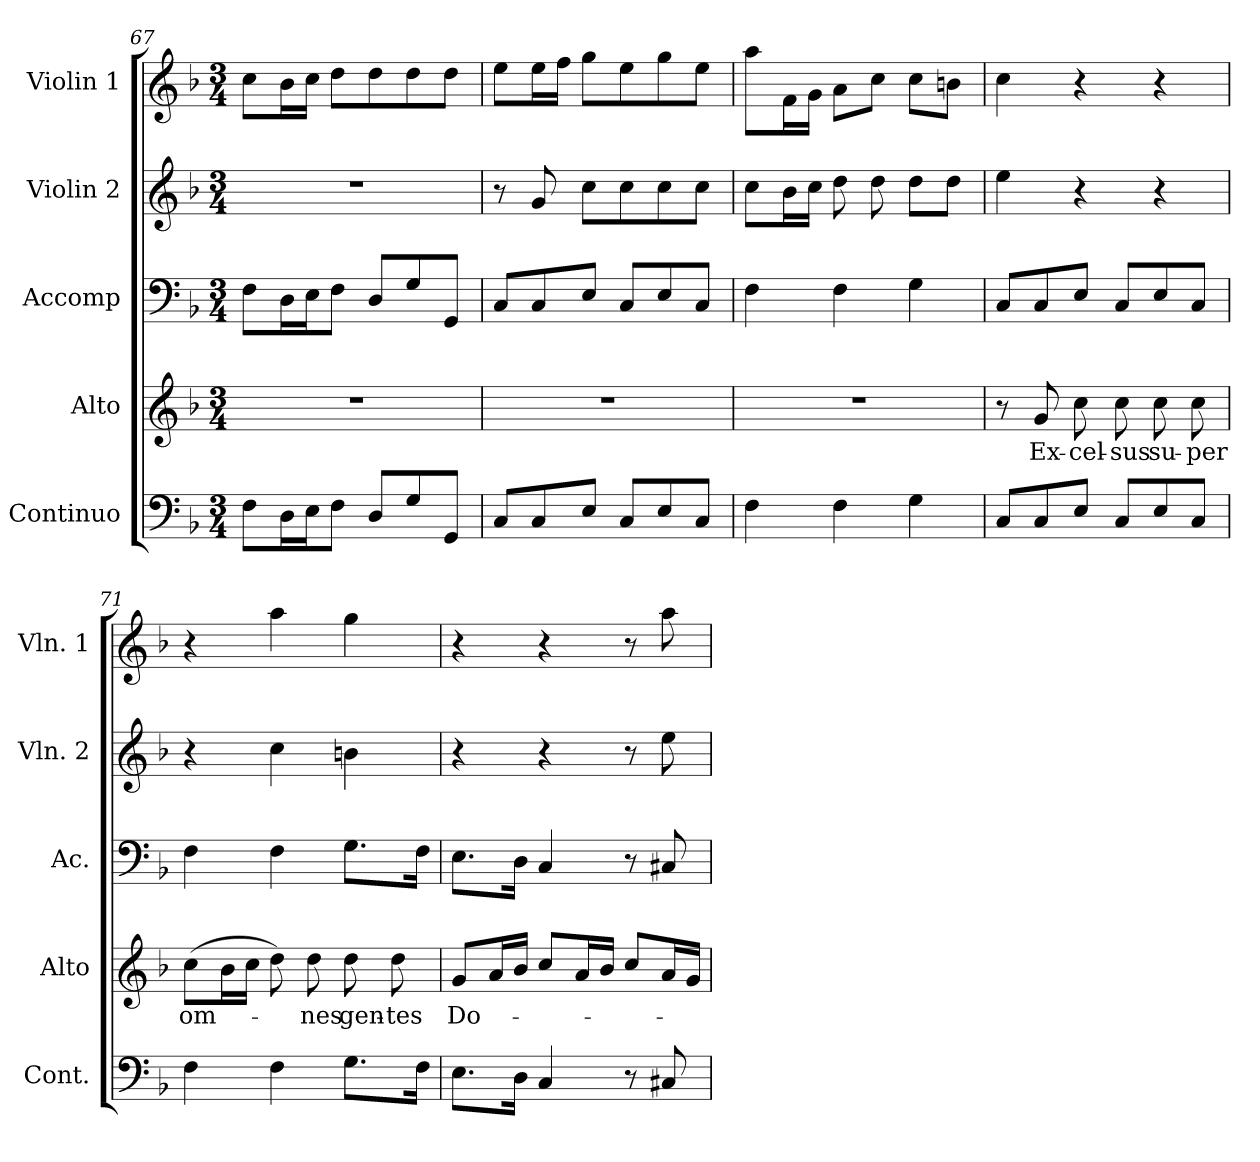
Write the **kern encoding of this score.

**kern	**kern	**text	**kern	**kern	**kern
*part5	*part4	*part4	*part3	*part2	*part1
*staff5	*staff4	*staff4	*staff3	*staff2	*staff1
*I"Continuo	*I"Alto	*	*I"Accomp	*I"Violin 2	*I"Violin 1
*I'Cont.	*I'Alto	*	*I'Ac.	*I'Vln. 2	*I'Vln. 1
*clefF4	*clefG2	*	*clefF4	*clefG2	*clefG2
*k[b-]	*k[b-]	*	*k[b-]	*k[b-]	*k[b-]
*F:	*F:	*	*F:	*F:	*F:
*M3/4	*M3/4	*	*M3/4	*M3/4	*M3/4
=67	=67	=67	=67	=67	=67
!	!LO:N:vis=1	!	!	!LO:N:vis=1	!
8Fi\L	2.r	.	8Fi\L	2.r	8cci\L
16Di\L	.	.	16Di\L	.	16b-i\L
16Ei\J	.	.	16Ei\J	.	16cci\JJ
8Fi\J	.	.	8Fi\J	.	8ddi\L
8Di/L	.	.	8Di/L	.	8ddi\
8Gi/	.	.	8Gi/	.	8ddi\
8GGi/J	.	.	8GGi/J	.	8ddi\J
=68	=68	=68	=68	=68	=68
!	!LO:N:vis=1	!	!	!	!
8Ci/L	2.r	.	8Ci/L	8r	8eei\L
8Ci/	.	.	8Ci/	8gi/	16eei\L
.	.	.	.	.	16ffi\JJ
8Ei/J	.	.	8Ei/J	8cci\L	8ggi\L
8Ci/L	.	.	8Ci/L	8cci\	8eei\
8Ei/	.	.	8Ei/	8cci\	8ggi\
8Ci/J	.	.	8Ci/J	8cci\J	8eei\J
=69	=69	=69	=69	=69	=69
!	!LO:N:vis=1	!	!	!	!
4Fi\	2.r	.	4Fi\	8cci\L	8aai\L
.	.	.	.	16b-i\L	16fi\L
.	.	.	.	16cci\JJ	16gi\JJ
4Fi\	.	.	4Fi\	8ddi\	8ai\L
.	.	.	.	8ddi\	8cci\J
4Gi\	.	.	4Gi\	8ddi\L	8cci\L
.	.	.	.	8ddi\J	8bni\J
=70	=70	=70	=70	=70	=70
8Ci/L	8r	.	8Ci/L	4eei\	4cci\
!	!	!LO:LY:b:color=#000000	!	!	!
8Ci/	8gi/	Ex-	8Ci/	.	.
!	!	!LO:LY:b:color=#000000	!	!	!
8Ei/J	8cci\	-cel-	8Ei/J	4r	4r
!	!	!LO:LY:b:color=#000000	!	!	!
8Ci/L	8cci\	-sus	8Ci/L	.	.
!	!	!LO:LY:b:color=#000000	!	!	!
8Ei/	8cci\	su-	8Ei/	4r	4r
!	!	!LO:LY:b:color=#000000	!	!	!
8Ci/J	8cci\	-per	8Ci/J	.	.
!!LO:PB:g=z
=71	=71	=71	=71	=71	=71
!	!	!LO:LY:b:color=#000000	!	!	!
4Fi\	(8cci\L	om-	4Fi\	4r	4r
.	16b-i\L	.	.	.	.
.	16cci\JJ	.	.	.	.
4Fi\	8ddi\)	.	4Fi\	4cci\	4aai\
!	!	!LO:LY:b:color=#000000	!	!	!
.	8ddi\	-nes	.	.	.
!	!	!LO:LY:b:color=#000000	!	!	!
8.Gi\L	8ddi\	gen-	8.Gi\L	4bni\	4ggi\
!	!	!LO:LY:b:color=#000000	!	!	!
.	8ddi\	-tes	.	.	.
16Fi\Jk	.	.	16Fi\Jk	.	.
=72	=72	=72	=72	=72	=72
!	!	!LO:LY:b:color=#000000	!	!	!
8.Ei\L	8gi/L	Do-	8.Ei\L	4r	4r
.	16ai/L	.	.	.	.
16Di\Jk	16b-i/JJ	.	16Di\Jk	.	.
4Ci/	8cci/L	.	4Ci/	4r	4r
.	16ai/L	.	.	.	.
.	16b-i/JJ	.	.	.	.
8r	8cci/L	.	8r	8r	8r
8C#Xi/	16ai/L	.	8C#Xi/	8eei\	8aai\
.	16gi/JJ	.	.	.	.
=	=	=	=	=	=
*-	*-	*-	*-	*-	*-
